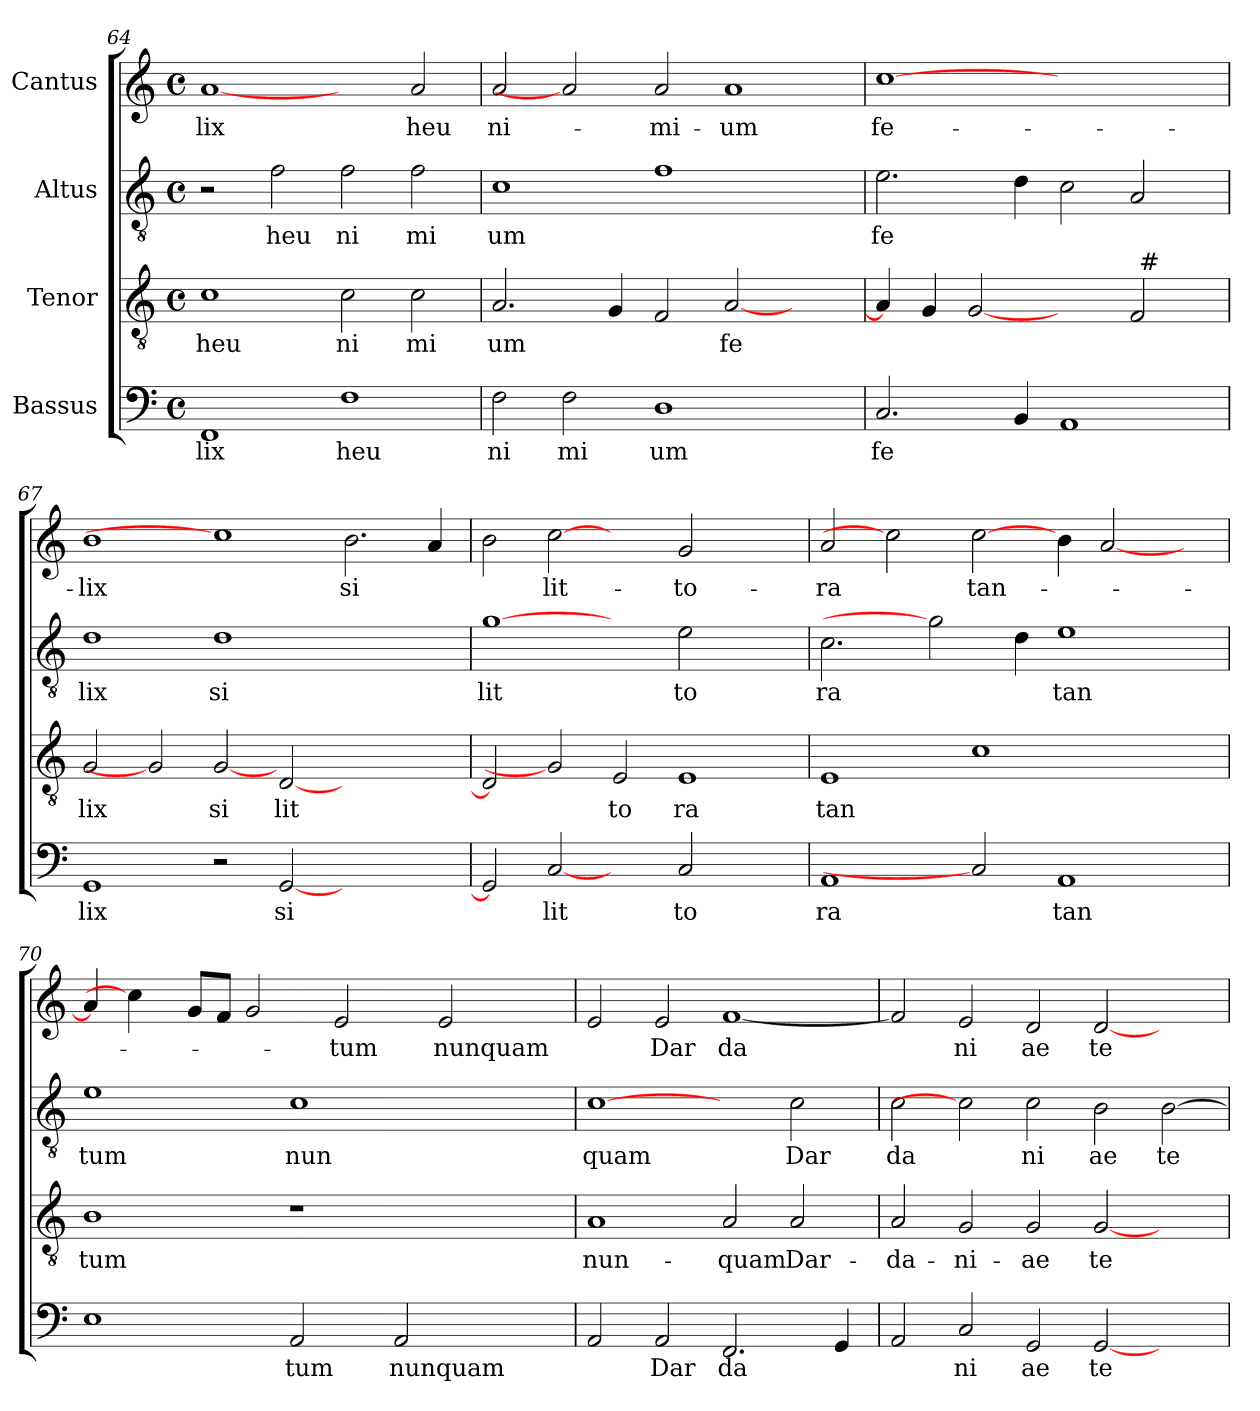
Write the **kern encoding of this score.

**kern	**text	**kern	**text	**kern	**text	**kern	**text
*part4	*part4	*part3	*part3	*part2	*part2	*part1	*part1
*staff4	*staff4	*staff3	*staff3	*staff2	*staff2	*staff1	*staff1
*I"Bassus	*	*I"Tenor	*	*I"Altus	*	*I"Cantus	*
!!LO:LB:g=z
*clefF4	*	*clefGv2	*	*clefGv2	*	*clefG2	*
*M4/4	*	*M4/4	*	*M4/4	*	*M4/4	*
*met(c)	*	*met(c)	*	*met(c)	*	*met(c)	*
=64	=64	=64	=64	=64	=64	=64	=64
!	!LO:LY:b:cj	!	!LO:LY:b:cj	!	!	!	!LO:LY:b:cj
1FF	-lix	1c	heu	2r	.	[1a	lix
!	!	!	!	!	!LO:LY:b:cj	!	!
.	.	.	.	2f\	heu	.	.
!	!LO:LY:b:cj	!	!LO:LY:b:cj	!	!LO:LY:b:cj	!	!
1F	heu	2c\	ni	2f\	ni	2ryy	.
!	!	!	!LO:LY:b:cj	!	!LO:LY:b:cj	!	!LO:LY:b:cj
.	.	2c\	mi	2f\	mi	2a/	heu
=65	=65	=65	=65	=65	=65	=65	=65
!	!LO:LY:b:cj	!	!LO:LY:b	!	!LO:LY:b:cj	!	!LO:LY:b:cj
2F\	ni	2.A/	um	1c	um	2a/	ni-
!	!LO:LY:b:cj	!	!	!	!	!	!
2F\	mi	.	.	.	.	2a]	.
.	.	4G/	.	.	.	.	.
!	!LO:LY:b:cj	!	!	!	!	!	!LO:LY:b:cj
1D	um	2F/	.	1f	.	2a/	-mi-
!	!	!	!LO:LY:b:cj	!	!	!	!LO:LY:b:cj
.	.	[<2A/	fe	.	.	1a	-um
2ryy	.	2ryy	.	2ryy	.	.	.
=66	=66	=66	=66	=66	=66	=66	=66
!	!LO:LY:b:cj	!	!	!	!LO:LY:b:cj	!	!LO:LY:b:cj
*	*	*^	*	*	*	*	*
2.C/	fe	4A/]	1ryy	.	2.e\	fe	[1cc	fe-
.	.	4G/	.	.	.	.	.	.
.	.	[2G	.	.	.	.	.	.
4BB/	.	.	.	.	4d\	.	.	.
1AA	.	2ryy	2ryy	.	2c\	.	1ryy	.
.	.	2F/	64ryy	.	2A/	.	.	.
!	!	!	!LO:TX:a:t=#	!	!	!	!	!
.	.	.	4ryy	.	.	.	.	.
.	.	.	8...ryy	.	.	.	.	.
=67	=67	=67	=67	=67	=67	=67	=67	=67
!	!LO:LY:b:cj	!	!	!LO:LY:b:cj	!	!LO:LY:b:cj	!	!LO:LY:b:cj
*	*	*v	*v	*	*	*	*	*
1GG	lix	2G/	lix	1d	lix	1b	-lix
.	.	2G]	.	.	.	.	.
!	!	!	!LO:LY:b:cj	!	!LO:LY:b:cj	!	!
2r	.	[2G	si	1d	si	1cc]	.
!	!LO:LY:b:cj	!	!LO:LY:b:cj	!	!	!	!
[<2GG/	si	[<2D/	lit	.	.	.	.
!	!	!	!	!	!	!	!LO:LY:b:cj
1ryy	.	1ryy	.	1ryy	.	2.b\	si
.	.	.	.	.	.	4a/	.
=68	=68	=68	=68	=68	=68	=68	=68
!	!	!	!	!	!LO:LY:b:cj	!	!
2GG/]	.	2D/]	.	[1g	lit	2b\	.
!	!LO:LY:b:cj	!	!	!	!	!	!LO:LY:b:cj
[2C	lit	2G]	.	.	.	[2cc	lit-
!	!	!	!LO:LY:b:cj	!	!	!	!
2ryy	.	2E/	to	2ryy	.	2ryy	.
!	!LO:LY:b:cj	!	!LO:LY:b:cj	!	!LO:LY:b:cj	!	!LO:LY:b:cj
2C/	to	1E	ra	2e\	to	2g/	-to-
2ryy	.	.	.	2ryy	.	2ryy	.
=69	=69	=69	=69	=69	=69	=69	=69
!	!LO:LY:b:cj	!	!LO:LY:b:cj	!	!LO:LY:b:cj	!	!LO:LY:b:cj
1AA	ra	1E	tan	2.c\	ra	2a/	-ra
.	.	.	.	.	.	2cc]	.
.	.	.	.	2g]	.	.	.
!	!	!	!	!	!	!	!LO:LY:b
2C]	.	1c	.	.	.	[2cc\	tan-
.	.	.	.	4d\	.	.	.
!	!LO:LY:b:cj	!	!	!	!LO:LY:b:cj	!	!
1AA	tan	.	.	1e	tan	4b\	.
.	.	.	.	.	.	[>2a/	.
.	.	2ryy	.	.	.	.	.
.	.	.	.	.	.	4ryy	.
!!LO:LB:g=z
=70	=70	=70	=70	=70	=70	=70	=70
!	!	!	!LO:LY:b:cj	!	!LO:LY:b:cj	!	!
*^	*	*	*	*	*	*^	*
1E	4ryy	.	1B	tum	1e	tum	4a/]	4ryy	.
.	32.ryy	.	.	.	.	.	4cc\]	64ryy	.
.	.	.	.	.	.	.	.	1ryy	.
.	1ryy	.	.	.	.	.	.	.	.
.	.	.	.	.	.	.	8g/L	.	.
.	.	.	.	.	.	.	8f/J	.	.
.	.	.	.	.	.	.	2g/	.	.
!	!	!LO:LY:b:cj	!	!	!	!LO:LY:b:cj	!	!	!
2AA/	.	tum	1r	.	1c	nun	.	.	.
!	!	!	!	!	!	!	!	!	!LO:LY:b:cj
.	.	.	.	.	.	.	2e/	.	-tum
.	.	.	.	.	.	.	.	2ryy	.
.	2ryy	.	.	.	.	.	.	.	.
!	!	!LO:LY:b	!	!	!	!	!	!	!
2AA/	.	nunquam	.	.	.	.	.	.	.
!	!	!	!	!	!	!	!	!	!LO:LY:b
.	.	.	.	.	.	.	2e/	.	nunquam
.	.	.	.	.	.	.	.	4ryy	.
.	4ryy	.	.	.	.	.	.	.	.
4ryy	.	.	4ryy	.	4ryy	.	.	.	.
.	.	.	.	.	.	.	.	8...ryy	.
.	8ryy	.	.	.	.	.	.	.	.
.	16ryy	.	.	.	.	.	.	.	.
.	64ryy	.	.	.	.	.	.	.	.
=71	=71	=71	=71	=71	=71	=71	=71	=71	=71
!	!	!	!	!LO:LY:b:cj	!	!LO:LY:b:cj	!	!	!
*v	*v	*	*	*	*	*	*v	*v	*
2AA/	.	1A	nun-	[1c	quam	2e/	.
!	!LO:LY:b:cj	!	!	!	!	!	!LO:LY:b:cj
2AA/	Dar	.	.	.	.	2e/	Dar
!	!LO:LY:b:cj	!	!LO:LY:b:cj	!	!	!	!LO:LY:b:cj
2.FF/	da	2A/	-quam	2ryy	.	[<1f	da
!	!	!	!LO:LY:b:cj	!	!LO:LY:b:cj	!	!
.	.	2A/	Dar-	2c\	Dar	.	.
4GG/	.	.	.	.	.	.	.
=72	=72	=72	=72	=72	=72	=72	=72
!	!	!	!LO:LY:b:cj	!	!LO:LY:b:cj	!	!
2AA/	.	2A/	-da-	2c\	da	2f/]	.
!	!LO:LY:b:cj	!	!LO:LY:b:cj	!	!	!	!LO:LY:b:cj
2C/	ni	2G/	-ni-	2c]	.	2e/	ni
!	!LO:LY:b:cj	!	!LO:LY:b:cj	!	!LO:LY:b:cj	!	!LO:LY:b:cj
2GG/	ae	2G/	-ae	2c\	ni	2d/	ae
!	!LO:LY:b:cj	!	!LO:LY:b:cj	!	!LO:LY:b:cj	!	!LO:LY:b:cj
[<2GG/	te	[<2G/	te-	2B\	ae	[<2d/	te
!	!	!	!	!	!LO:LY:b:cj	!	!
2ryy	.	2ryy	.	[>2B\	te	2ryy	.
=	=	=	=	=	=	=	=
*-	*-	*-	*-	*-	*-	*-	*-
